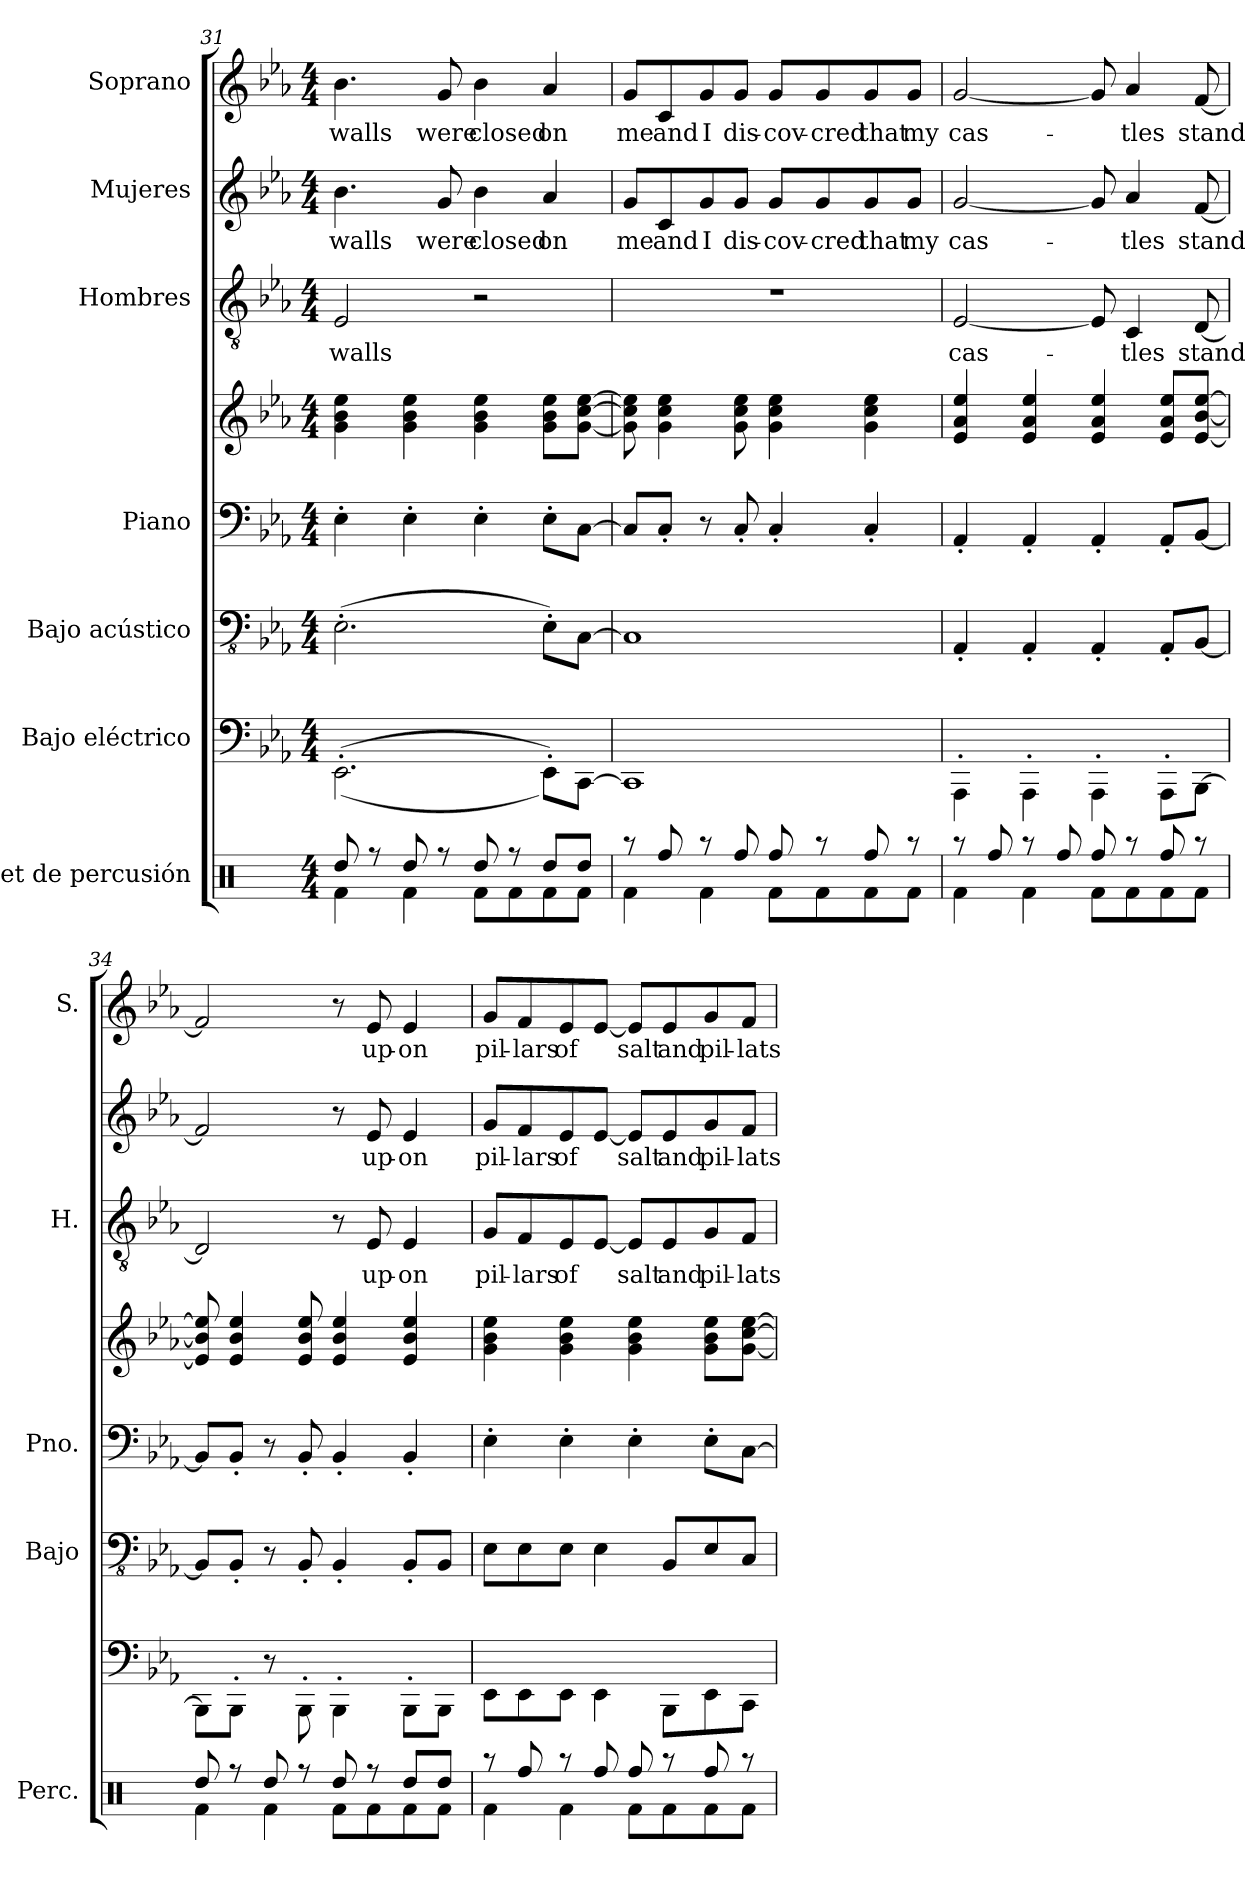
**kern	**kern	**kern	**kern	**kern	**kern	**text	**kern	**text	**kern	**text
*part7	*part6	*part5	*part4	*part4	*part3	*part3	*part2	*part2	*part1	*part1
*staff8	*staff7	*staff6	*staff5	*staff4	*staff3	*staff3	*staff2	*staff2	*staff1	*staff1
*I"Set de percusión	*I"Bajo eléctrico	*I"Bajo acústico	*I"Piano	*	*I"Hombres	*	*I"Mujeres	*	*I"Soprano	*
*I'Perc.	*	*I'Bajo	*I'Pno.	*	*I'H.	*	*	*	*I'S.	*
*clefX	*	*clefFv4	*clefF4	*clefG2	*clefGv2	*	*clefG2	*	*clefG2	*
*	*ITrd7c12	*	*	*	*	*	*	*	*	*
*k[]	*k[b-e-a-]	*k[b-e-a-]	*k[b-e-a-]	*k[b-e-a-]	*k[b-e-a-]	*	*k[b-e-a-]	*	*k[b-e-a-]	*
*M4/4	*M4/4	*M4/4	*M4/4	*M4/4	*M4/4	*	*M4/4	*	*M4/4	*
=31	=31	=31	=31	=31	=31	=31	=31	=31	=31	=31
*^	*	*	*	*	*	*	*	*	*	*
!	!	!	!	!	!	!	!LO:LY:b	!	!LO:LY:b	!	!LO:LY:b
8Rdd/	4Rf\	((2.EEE-'\	(2.EE-'\	4E-'\	4g\ 4b-\ 4ee-\	2E-/	walls	4.b-\	walls	4.b-\	walls
8r	.	.	.	.	.	.	.	.	.	.	.
8Rdd/	4Rf\	.	.	4E-'\	4g\ 4b-\ 4ee-\	.	.	.	.	.	.
!	!	!	!	!	!	!	!	!	!LO:LY:b	!	!LO:LY:b
8r	.	.	.	.	.	.	.	8g/	were	8g/	were
!	!	!	!	!	!	!	!	!	!LO:LY:b	!	!LO:LY:b
8Rdd/	8Rf\L	.	.	4E-'\	4g\ 4b-\ 4ee-\	2r	.	4b-\	closed	4b-\	closed
8r	8Rf\	.	.	.	.	.	.	.	.	.	.
!	!	!	!	!	!	!	!	!	!LO:LY:b	!	!LO:LY:b
8Rdd/L	8Rf\	8EEE-'\L))	8EE-'\L)	8E-'\L	8g\ 8b-\ 8ee-\L	.	.	4a-/	on	4a-/	on
8Rdd/J	8Rf\J	[8CCC\J	[8CC\J	[8C\J	[8g\ [8cc\ [8ee-\J	.	.	.	.	.	.
!!LO:PB:g=z
=32	=32	=32	=32	=32	=32	=32	=32	=32	=32	=32	=32
!	!	!	!	!	!	!	!	!	!LO:LY:b	!	!LO:LY:b
8r	4Rf\	1CCC]	1CC]	8C/L]	8g\] 8cc\] 8ee-\]	1r	.	8g/L	me	8g/L	me
!	!	!	!	!	!	!	!	!	!LO:LY:b	!	!LO:LY:b
8Rff/	.	.	.	8C'/J	4g\ 4cc\ 4ee-\	.	.	8c/	and	8c/	and
!	!	!	!	!	!	!	!	!	!LO:LY:b	!	!LO:LY:b
8r	4Rf\	.	.	8r	.	.	.	8g/	I	8g/	I
!	!	!	!	!	!	!	!	!	!LO:LY:b	!	!LO:LY:b
8Rff/	.	.	.	8C'/	8g\ 8cc\ 8ee-\	.	.	8g/J	dis-	8g/J	dis-
!	!	!	!	!	!	!	!	!	!LO:LY:b	!	!LO:LY:b
8Rff/	8Rf\L	.	.	4C'/	4g\ 4cc\ 4ee-\	.	.	8g/L	-cov-	8g/L	-cov-
!	!	!	!	!	!	!	!	!	!LO:LY:b	!	!LO:LY:b
8r	8Rf\	.	.	.	.	.	.	8g/	-cred	8g/	-cred
!	!	!	!	!	!	!	!	!	!LO:LY:b	!	!LO:LY:b
8Rff/	8Rf\	.	.	4C'/	4g\ 4cc\ 4ee-\	.	.	8g/	that	8g/	that
!	!	!	!	!	!	!	!	!	!LO:LY:b	!	!LO:LY:b
8r	8Rf\J	.	.	.	.	.	.	8g/J	my	8g/J	my
=33	=33	=33	=33	=33	=33	=33	=33	=33	=33	=33	=33
!	!	!	!	!	!	!	!LO:LY:b	!	!LO:LY:b	!	!LO:LY:b
8r	4Rf\	4AAAA-'\	4AAA-'/	4AA-'/	4e-/ 4a-/ 4ee-/	[2E-/	cas-	[2g/	cas-	[2g/	cas-
8Rff/	.	.	.	.	.	.	.	.	.	.	.
8r	4Rf\	4AAAA-'\	4AAA-'/	4AA-'/	4e-/ 4a-/ 4ee-/	.	.	.	.	.	.
8Rff/	.	.	.	.	.	.	.	.	.	.	.
8Rff/	8Rf\L	4AAAA-'\	4AAA-'/	4AA-'/	4e-/ 4a-/ 4ee-/	8E-/]	.	8g/]	.	8g/]	.
!	!	!	!	!	!	!	!LO:LY:b	!	!LO:LY:b	!	!LO:LY:b
8r	8Rf\	.	.	.	.	4C/	-tles	4a-/	-tles	4a-/	-tles
8Rff/	8Rf\	8AAAA-'\L	8AAA-'/L	8AA-'/L	8e-/ 8a-/ 8ee-/L	.	.	.	.	.	.
!	!	!	!	!	!	!	!LO:LY:b	!	!LO:LY:b	!	!LO:LY:b
8r	8Rf\J	[8BBBB-\J	[8BBB-/J	[8BB-/J	[8e-/ [8b-/ [8ee-/J	[8D/	stand	[8f/	stand	[8f/	stand
=34	=34	=34	=34	=34	=34	=34	=34	=34	=34	=34	=34
8Rdd/	4Rf\	8BBBB-\L]	8BBB-/L]	8BB-/L]	8e-/] 8b-/] 8ee-/]	2D/]	.	2f/]	.	2f/]	.
8r	.	8BBBB-'\J	8BBB-'/J	8BB-'/J	4e-/ 4b-/ 4ee-/	.	.	.	.	.	.
8Rdd/	4Rf\	8r	8r	8r	.	.	.	.	.	.	.
8r	.	8BBBB-'\	8BBB-'/	8BB-'/	8e-/ 8b-/ 8ee-/	.	.	.	.	.	.
8Rdd/	8Rf\L	4BBBB-'\	4BBB-'/	4BB-'/	4e-/ 4b-/ 4ee-/	8r	.	8r	.	8r	.
!	!	!	!	!	!	!	!LO:LY:b	!	!LO:LY:b	!	!LO:LY:b
8r	8Rf\	.	.	.	.	8E-/	up-	8e-/	up-	8e-/	up-
!	!	!	!	!	!	!	!LO:LY:b	!	!LO:LY:b	!	!LO:LY:b
8Rdd/L	8Rf\	8BBBB-'\L	8BBB-'/L	4BB-'/	4e-/ 4b-/ 4ee-/	4E-/	-on	4e-/	-on	4e-/	-on
8Rdd/J	8Rf\J	8BBBB-\J	8BBB-/J	.	.	.	.	.	.	.	.
!!LO:PB:g=z
=35	=35	=35	=35	=35	=35	=35	=35	=35	=35	=35	=35
!	!	!	!	!	!	!	!LO:LY:b	!	!LO:LY:b	!	!LO:LY:b
8r	4Rf\	8EEE-\L	8EE-\L	4E-'\	4g\ 4b-\ 4ee-\	8G/L	pil-	8g/L	pil-	8g/L	pil-
!	!	!	!	!	!	!	!LO:LY:b	!	!LO:LY:b	!	!LO:LY:b
8Rff/	.	8EEE-\	8EE-\	.	.	8F/	-lars	8f/	-lars	8f/	-lars
!	!	!	!	!	!	!	!LO:LY:b	!	!LO:LY:b	!	!LO:LY:b
8r	4Rf\	8EEE-\J	8EE-\J	4E-'\	4g\ 4b-\ 4ee-\	8E-/	of	8e-/	of	8e-/	of
8Rff/	.	4EEE-\	4EE-\	.	.	[8E-/J	.	[8e-/J	.	[8e-/J	.
!	!	!	!	!	!	!	!LO:LY:b	!	!LO:LY:b	!	!LO:LY:b
8Rff/	8Rf\L	.	.	4E-'\	4g\ 4b-\ 4ee-\	8E-/L]	salt	8e-/L]	salt	8e-/L]	salt
!	!	!	!	!	!	!	!LO:LY:b	!	!LO:LY:b	!	!LO:LY:b
8r	8Rf\	8BBBB-\L	8BBB-/L	.	.	8E-/	and	8e-/	and	8e-/	and
!	!	!	!	!	!	!	!LO:LY:b	!	!LO:LY:b	!	!LO:LY:b
8Rff/	8Rf\	8EEE-\	8EE-/	8E-'\L	8g\ 8b-\ 8ee-\L	8G/	pil-	8g/	pil-	8g/	pil-
!	!	!	!	!	!	!	!LO:LY:b	!	!LO:LY:b	!	!LO:LY:b
8r	8Rf\J	8CCC\J	8CC/J	[8C\J	[8g\ [8cc\ [8ee-\J	8F/J	-lats	8f/J	-lats	8f/J	-lats
*v	*v	*	*	*	*	*	*	*	*	*	*
=	=	=	=	=	=	=	=	=	=	=
*-	*-	*-	*-	*-	*-	*-	*-	*-	*-	*-
